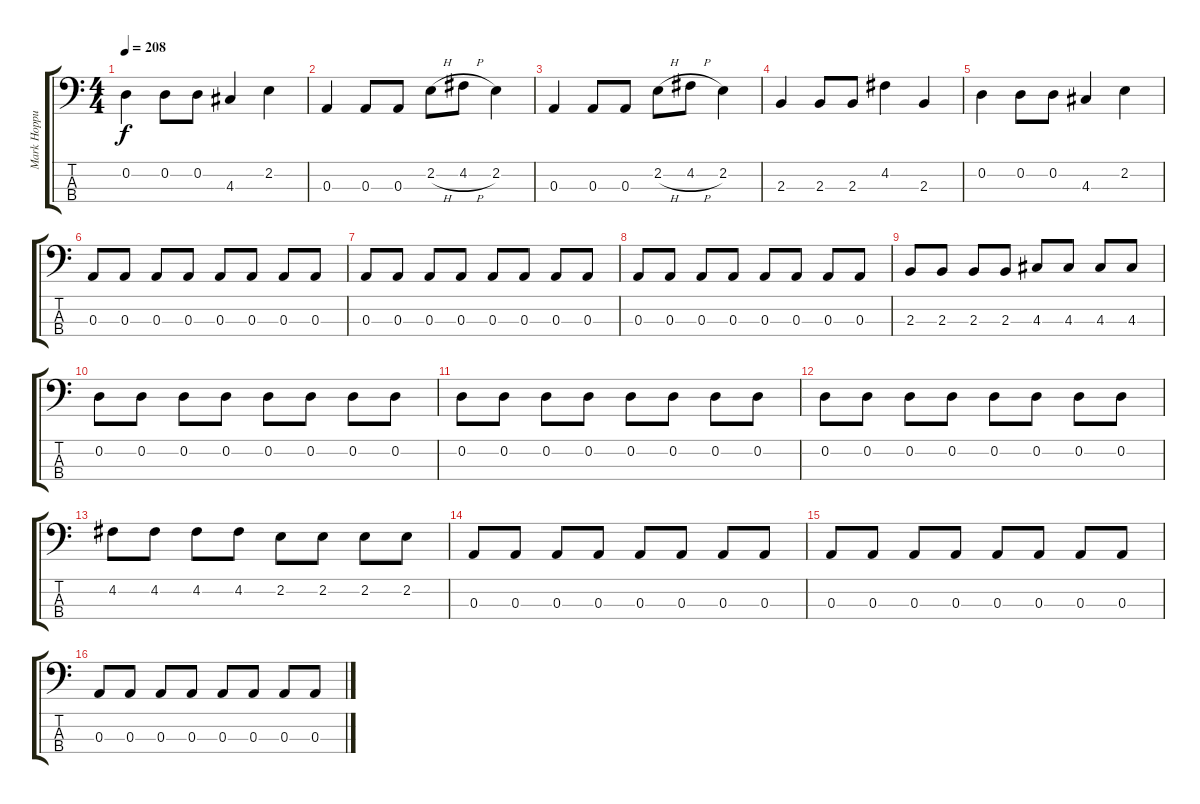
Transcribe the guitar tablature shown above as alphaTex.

\track ("Mark Hoppus - Bass" "Mark Hoppu") {instrument electricbasspick}
\staff {score tabs}
\tuning (G2 D2 A1 E1) {hide}
\ts (4 4)
\tempo 208
\clef f4
\ks c
0.2.4{dy f} 0.2.8 0.2.8 4.3.4 2.2.4 |
0.3.4 0.3.8 0.3.8 2.2{h}.8 4.2{h}.8 2.2.4 |
0.3.4 0.3.8 0.3.8 2.2{h}.8 4.2{h}.8 2.2.4 |
2.3.4 2.3.8 2.3.8 4.2.4 2.3.4 |
0.2.4 0.2.8 0.2.8 4.3.4 2.2.4 |
0.3.8 0.3.8 0.3.8 0.3.8 0.3.8 0.3.8 0.3.8 0.3.8 |
0.3.8 0.3.8 0.3.8 0.3.8 0.3.8 0.3.8 0.3.8 0.3.8 |
0.3.8 0.3.8 0.3.8 0.3.8 0.3.8 0.3.8 0.3.8 0.3.8 |
2.3.8 2.3.8 2.3.8 2.3.8 4.3.8 4.3.8 4.3.8 4.3.8 |
0.2.8 0.2.8 0.2.8 0.2.8 0.2.8 0.2.8 0.2.8 0.2.8 |
0.2.8 0.2.8 0.2.8 0.2.8 0.2.8 0.2.8 0.2.8 0.2.8 |
0.2.8 0.2.8 0.2.8 0.2.8 0.2.8 0.2.8 0.2.8 0.2.8 |
4.2.8 4.2.8 4.2.8 4.2.8 2.2.8 2.2.8 2.2.8 2.2.8 |
0.3.8 0.3.8 0.3.8 0.3.8 0.3.8 0.3.8 0.3.8 0.3.8 |
0.3.8 0.3.8 0.3.8 0.3.8 0.3.8 0.3.8 0.3.8 0.3.8 |
0.3.8 0.3.8 0.3.8 0.3.8 0.3.8 0.3.8 0.3.8 0.3.8
